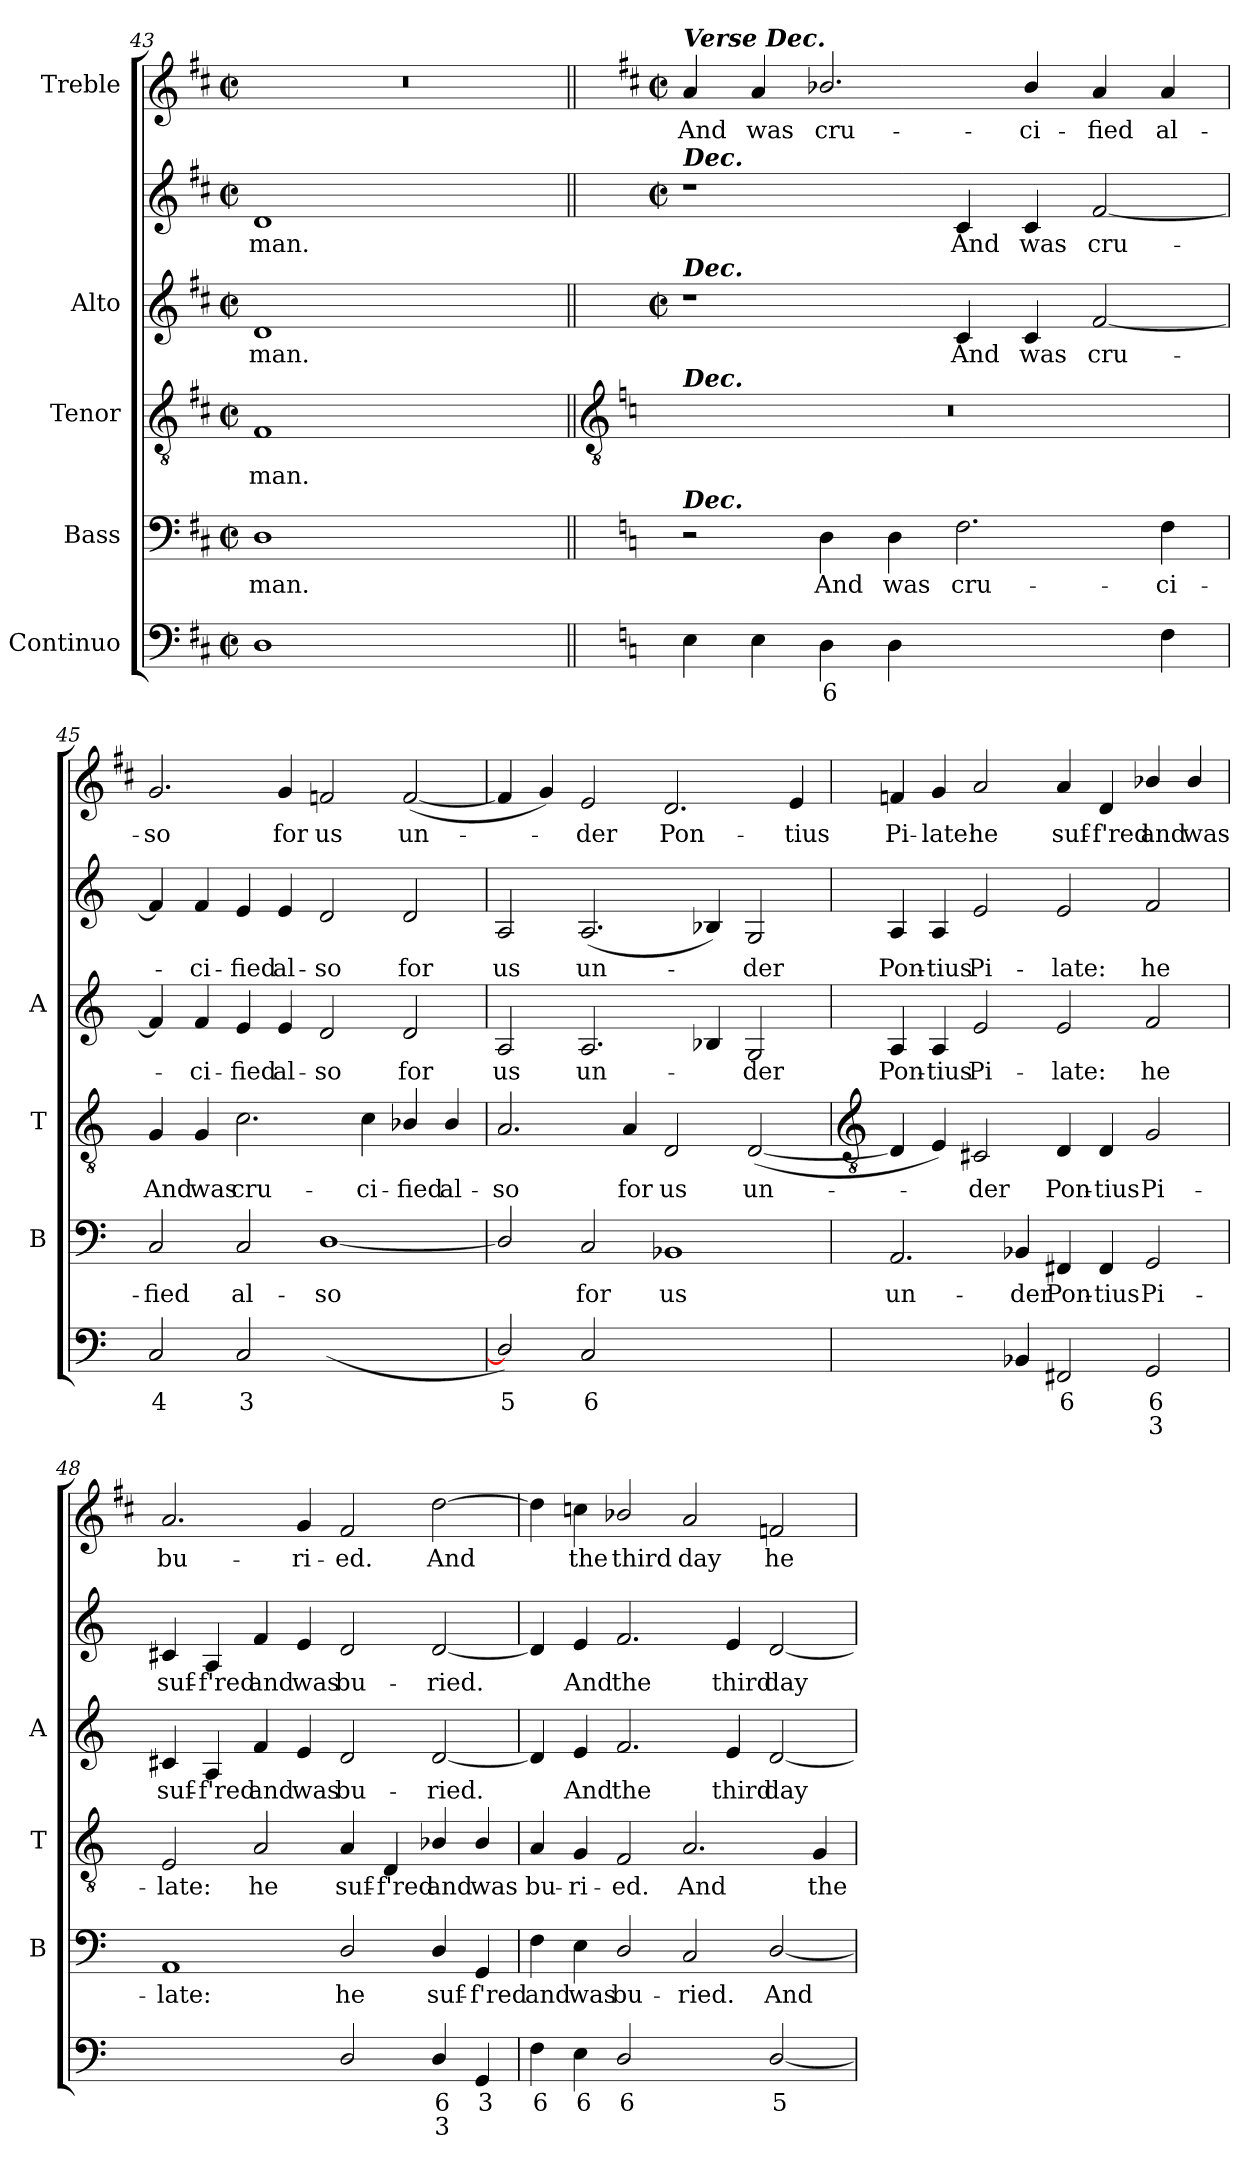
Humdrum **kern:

**kern	**text	**text	**kern	**text	**kern	**text	**kern	**text	**kern	**text	**kern	**text
*part5	*part5	*part5	*part4	*part4	*part3	*part3	*part2	*part2	*part2	*part2	*part1	*part1
*staff6	*staff6	*staff6	*staff5	*staff5	*staff4	*staff4	*staff3	*staff3	*staff2	*staff2	*staff1	*staff1
*I"Continuo	*	*	*I"Bass	*	*I"Tenor	*	*I"Alto	*	*	*	*I"Treble	*
*	*	*	*I'B	*	*I'T	*	*I'A	*	*	*	*	*
*clefF4	*	*	*clefF4	*	*clefGv2	*	*clefG2	*	*clefG2	*	*clefG2	*
*k[f#c#]	*	*	*k[f#c#]	*	*k[f#c#]	*	*k[f#c#]	*	*k[f#c#]	*	*k[f#c#]	*
*D:	*	*	*D:	*	*D:	*	*D:	*	*D:	*	*D:	*
*M4/2	*	*	*M4/2	*	*M4/2	*	*M4/2	*	*M4/2	*	*M4/2	*
*met(c|)	*	*	*met(c|)	*	*met(c|)	*	*met(c|)	*	*met(c|)	*	*met(c|)	*
=43	=43	=43	=43	=43	=43	=43	=43	=43	=43	=43	=43	=43
!	!	!	!	!LO:LY:b	!	!LO:LY:b	!	!LO:LY:b	!	!LO:LY:b	!	!
1D	.	.	1D	man.	1F#	man.	1d	man.	1d	man.	0r	.
*k[]	*	*	*k[]	*	*k[]	*	*k[]	*	*k[]	*	*	*
*C:	*	*	*C:	*	*C:	*	*C:	*	*C:	*	*	*
1ryy	.	.	1ryy	.	1ryy	.	1ryy	.	1ryy	.	.	.
!!LO:LB:g=z
=44||	=44||	=44||	=44||	=44||	=44||	=44||	=44||	=44||	=44||	=44||	=44||	=44||
*	*	*	*	*	*clefGv2	*	*	*	*	*	*	*
*	*	*	*	*	*	*	*k[]	*	*k[]	*	*k[f#c#]	*
*	*	*	*	*	*	*	*C:	*	*C:	*	*D:	*
*	*	*	*	*	*	*	*M4/2	*	*M4/2	*	*M4/2	*
*	*	*	*	*	*	*	*met(c|)	*	*met(c|)	*	*met(c|)	*
!	!	!	!	!	!	!	!	!	!	!	!LO:TX:a:Bi:t=Verse Dec.	!
!	!	!	!	!	!	!	!	!	!LO:TX:a:Bi:t=Dec.	!	!	!
!	!	!	!	!	!	!	!LO:TX:a:Bi:t=Dec.	!	!	!	!	!
!	!	!	!	!	!LO:TX:a:Bi:t=Dec.	!	!	!	!	!	!	!
!	!	!	!LO:TX:a:Bi:t=Dec.	!	!	!	!	!	!	!	!	!
!	!	!	!	!	!	!	!	!	!	!	!	!LO:LY:b
4E	.	.	2r	.	0r	.	1r	.	1r	.	4a	And
!	!	!	!	!	!	!	!	!	!	!	!	!LO:LY:b
4E	.	.	.	.	.	.	.	.	.	.	4a	was
!	!LO:LY:b	!	!	!LO:LY:b	!	!	!	!	!	!	!	!LO:LY:b
4D	6	.	4D	And	.	.	.	.	.	.	2.b-X/	cru-
!	!	!	!	!LO:LY:b	!	!	!	!	!	!	!	!
4D	.	.	4D	was	.	.	.	.	.	.	.	.
!	!LO:LY:b	!	!	!LO:LY:b	!	!	!	!LO:LY:b	!	!LO:LY:b	!	!
[2Fyy	4	.	2.F	cru-	.	.	4c	And	4c	And	.	.
!	!	!	!	!	!	!	!	!LO:LY:b	!	!LO:LY:b	!	!LO:LY:b
.	.	.	.	.	.	.	4c	was	4c	was	4b-/	-ci-
!	!LO:LY:b	!	!	!	!	!	!	!LO:LY:b	!	!LO:LY:b	!	!LO:LY:b
4Fyy]	3	.	.	.	.	.	[2f	cru-	[2f	cru-	4a	-fied
!	!	!	!	!LO:LY:b	!	!	!	!	!	!	!	!LO:LY:b
4F	.	.	4F	-ci-	.	.	.	.	.	.	4a	al-
=45	=45	=45	=45	=45	=45	=45	=45	=45	=45	=45	=45	=45
!	!LO:LY:b	!	!	!LO:LY:b	!	!LO:LY:b	!	!	!	!	!	!LO:LY:b
2C	4	.	2C	-fied	4G	And	4f]	.	4f]	.	2.g	-so
!	!	!	!	!	!	!LO:LY:b	!	!LO:LY:b	!	!LO:LY:b	!	!
.	.	.	.	.	4G	was	4f	ci-	4f	ci-	.	.
!	!LO:LY:b	!	!	!LO:LY:b	!	!LO:LY:b	!	!LO:LY:b	!	!LO:LY:b	!	!
2C	3	.	2C	al-	2.c	cru-	4e	-fied	4e	-fied	.	.
!	!	!	!	!	!	!	!	!LO:LY:b	!	!LO:LY:b	!	!LO:LY:b
.	.	.	.	.	.	.	4e	al-	4e	al-	4g	for
!	!LO:LY:b	!	!	!LO:LY:b	!	!	!	!LO:LY:b	!	!LO:LY:b	!	!LO:LY:b
(<[2D/yy	7	.	[1D/	-so	.	.	2d	-so	2d	-so	2fn	us
!	!	!	!	!	!	!LO:LY:b	!	!	!	!	!	!
.	.	.	.	.	4c	-ci-	.	.	.	.	.	.
!	!LO:LY:b	!	!	!	!	!LO:LY:b	!	!LO:LY:b	!	!LO:LY:b	!	!LO:LY:b
2D/yy_	6	.	.	.	4B-X/	-fied	2d	for	2d	for	(<[2f	un-
!	!	!	!	!	!	!LO:LY:b	!	!	!	!	!	!
.	.	.	.	.	4B-/	al-	.	.	.	.	.	.
=46	=46	=46	=46	=46	=46	=46	=46	=46	=46	=46	=46	=46
!	!LO:LY:b	!	!	!	!	!LO:LY:b	!	!LO:LY:b	!	!LO:LY:b	!	!
2D/])	5	.	2D/]	.	2.A	-so	2A	us	2A	us	4f]	.
.	.	.	.	.	.	.	.	.	.	.	4g)	.
!	!LO:LY:b	!	!	!LO:LY:b	!	!	!	!LO:LY:b	!	!LO:LY:b	!	!LO:LY:b
2C	6	.	2C	for	.	.	2.A	un-	(<2.A	un-	2e	der
!	!	!	!	!	!	!LO:LY:b	!	!	!	!	!	!
.	.	.	.	.	4A	for	.	.	.	.	.	.
!	!LO:LY:b	!	!	!LO:LY:b	!	!LO:LY:b	!	!	!	!	!	!LO:LY:b
[4BB-Xyy	7	.	1BB-X	us	2D	us	.	.	.	.	2.d	Pon-
!	!	!LO:LY:b	!	!	!	!	!	!	!	!	!	!
4BB-yy_	.	3	.	.	.	.	4B-X	.	4B-X)	.	.	.
!	!LO:LY:b	!LO:LY:b	!	!	!	!LO:LY:b	!	!LO:LY:b	!	!LO:LY:b	!	!
2BB-yy]	6	4	.	.	(<[2D	un-	2G	der	2G	der	.	.
!	!	!	!	!	!	!	!	!	!	!	!	!LO:LY:b
.	.	.	.	.	.	.	.	.	.	.	4e	-tius
!!LO:LB:g=z
=47	=47	=47	=47	=47	=47	=47	=47	=47	=47	=47	=47	=47
*	*	*	*	*	*clefGv2	*	*	*	*	*	*	*
!	!LO:LY:b	!LO:LY:b	!	!LO:LY:b	!	!	!	!LO:LY:b	!	!LO:LY:b	!	!LO:LY:b
[2AAyy	6	4	2.AA	un-	4D]	.	4A	Pon-	4A	Pon-	4fn	Pi-
!	!	!	!	!	!	!	!	!LO:LY:b	!	!LO:LY:b	!	!LO:LY:b
.	.	.	.	.	4E)	.	4A	-tius	4A	-tius	4g	-late:
!	!LO:LY:b	!LO:LY:b	!	!	!	!LO:LY:b	!	!LO:LY:b	!	!LO:LY:b	!	!LO:LY:b
4AAyy]	5	3	.	.	2C#X	der	2e	Pi-	2e	Pi-	2a	he
!	!	!	!	!LO:LY:b	!	!	!	!	!	!	!	!
4BB-X	.	.	4BB-X	-der	.	.	.	.	.	.	.	.
!	!LO:LY:b	!	!	!LO:LY:b	!	!LO:LY:b	!	!LO:LY:b	!	!LO:LY:b	!	!LO:LY:b
2FF#X	6	.	4FF#X	Pon-	4D	Pon-	2e	-late:	2e	-late:	4a	suf-
!	!	!	!	!LO:LY:b	!	!LO:LY:b	!	!	!	!	!	!LO:LY:b
.	.	.	4FF#	-tius	4D	-tius	.	.	.	.	4d	-f'red
!	!LO:LY:b	!LO:LY:b	!	!LO:LY:b	!	!LO:LY:b	!	!LO:LY:b	!	!LO:LY:b	!	!LO:LY:b
2GG	6	3	2GG	Pi-	2G	Pi-	2f	he	2f	he	4b-X/	and
!	!	!	!	!	!	!	!	!	!	!	!	!LO:LY:b
.	.	.	.	.	.	.	.	.	.	.	4b-/	was
=48	=48	=48	=48	=48	=48	=48	=48	=48	=48	=48	=48	=48
!	!LO:LY:b	!LO:LY:b	!	!LO:LY:b	!	!LO:LY:b	!	!LO:LY:b	!	!LO:LY:b	!	!LO:LY:b
[2AAyy	5	3	1AA	-late:	2E	-late:	4c#X	suf-	4c#X	suf-	2.a	bu-
!	!	!	!	!	!	!	!	!LO:LY:b	!	!LO:LY:b	!	!
.	.	.	.	.	.	.	4A	-f'red	4A	-f'red	.	.
!	!LO:LY:b	!	!	!	!	!LO:LY:b	!	!LO:LY:b	!	!LO:LY:b	!	!
4AAyy_	6	.	.	.	2A	he	4f	and	4f	and	.	.
!	!LO:LY:b	!	!	!	!	!	!	!LO:LY:b	!	!LO:LY:b	!	!LO:LY:b
4AAyy]	5	.	.	.	.	.	4e	was	4e	was	4g	-ri-
!	!	!	!	!LO:LY:b	!	!LO:LY:b	!	!LO:LY:b	!	!LO:LY:b	!	!LO:LY:b
2D/	.	.	2D/	he	4A	suf-	2d	bu-	2d	bu-	2f#	-ed.
!	!	!	!	!	!	!LO:LY:b	!	!	!	!	!	!
.	.	.	.	.	4D	-f'red	.	.	.	.	.	.
!	!LO:LY:b	!LO:LY:b	!	!LO:LY:b	!	!LO:LY:b	!	!LO:LY:b	!	!LO:LY:b	!	!LO:LY:b
4D/	6	3	4D/	suf-	4B-X/	and	[2d	-ried.	[2d	-ried.	[2dd	And
!	!LO:LY:b	!	!	!LO:LY:b	!	!LO:LY:b	!	!	!	!	!	!
4GG	3	.	4GG	-f'red	4B-/	was	.	.	.	.	.	.
=49	=49	=49	=49	=49	=49	=49	=49	=49	=49	=49	=49	=49
!	!LO:LY:b	!	!	!LO:LY:b	!	!LO:LY:b	!	!	!	!	!	!
4F	6	.	4F	and	4A	bu-	4d]	.	4d]	.	4dd]	.
!	!LO:LY:b	!	!	!LO:LY:b	!	!LO:LY:b	!	!LO:LY:b	!	!LO:LY:b	!	!LO:LY:b
4E	6	.	4E	was	4G	-ri-	4e	And	4e	And	4ccn	the
!	!LO:LY:b	!	!	!LO:LY:b	!	!LO:LY:b	!	!LO:LY:b	!	!LO:LY:b	!	!LO:LY:b
2D/	6	.	2D/	bu-	2F	-ed.	2.f	the	2.f	the	2b-X/	third
!	!LO:LY:b	!LO:LY:b	!	!LO:LY:b	!	!LO:LY:b	!	!	!	!	!	!LO:LY:b
[4Cyy	6	4	2C	-ried.	2.A	And	.	.	.	.	2a	day
!	!	!LO:LY:b	!	!	!	!	!	!LO:LY:b	!	!LO:LY:b	!	!
4Cyy]	.	3	.	.	.	.	4e	third	4e	third	.	.
!	!LO:LY:b	!	!	!LO:LY:b	!	!	!	!LO:LY:b	!	!LO:LY:b	!	!LO:LY:b
[2D/	5	.	[2D/	And	.	.	[2d	day	[2d	day	2fn	he
!	!	!	!	!	!	!LO:LY:b	!	!	!	!	!	!
.	.	.	.	.	4G	the	.	.	.	.	.	.
=	=	=	=	=	=	=	=	=	=	=	=	=
*-	*-	*-	*-	*-	*-	*-	*-	*-	*-	*-	*-	*-
